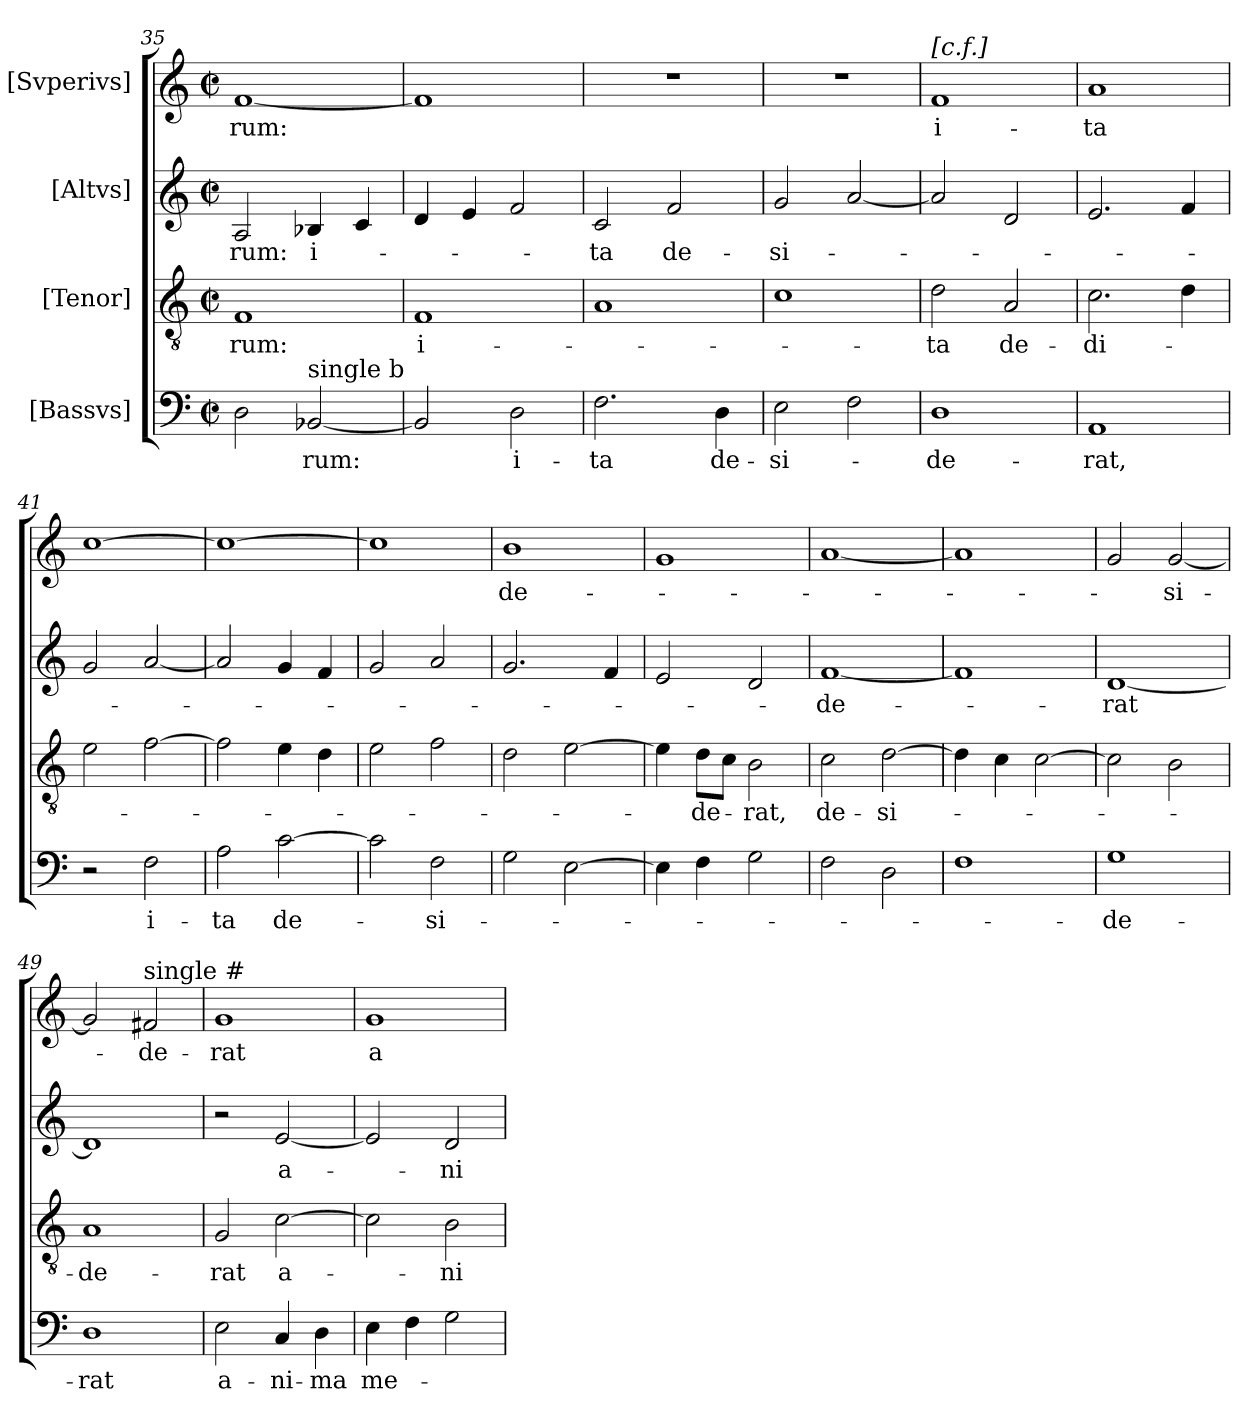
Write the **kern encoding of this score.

**kern	**text	**kern	**text	**kern	**text	**kern	**text
*part4	*part4	*part3	*part3	*part2	*part2	*part1	*part1
*staff4	*staff4	*staff3	*staff3	*staff2	*staff2	*staff1	*staff1
*I"[Bassvs]	*	*I"[Tenor]	*	*I"[Altvs]	*	*I"[Svperivs]	*
!!LO:PB:g=z
*clefF4	*	*clefGv2	*	*clefG2	*	*clefG2	*
*k[]	*	*k[]	*	*k[]	*	*k[]	*
*C:	*	*C:	*	*C:	*	*C:	*
*M2/2	*	*M2/2	*	*M2/2	*	*M2/2	*
*met(c|)	*	*met(c|)	*	*met(c|)	*	*met(c|)	*
=35	=35	=35	=35	=35	=35	=35	=35
!	!	!	!LO:LY:b	!	!LO:LY:b	!	!LO:LY:b
2D\	.	1F	-rum:	2A/	-rum:	[<1f	-rum:
!LO:TX:a:t=single b	!	!	!	!	!	!	!
!	!LO:LY:b	!	!	!	!LO:LY:b	!	!
[<2BB-/	-rum:	.	.	4B-X/	i-	.	.
.	.	.	.	4c/	.	.	.
=36	=36	=36	=36	=36	=36	=36	=36
!	!	!	!LO:LY:b	!	!	!	!
2BB-/]	.	1F	i-	4d/	.	1f]	.
.	.	.	.	4e/	.	.	.
!	!LO:LY:b	!	!	!	!	!	!
2D\	i-	.	.	2f/	.	.	.
=37	=37	=37	=37	=37	=37	=37	=37
!	!LO:LY:b	!	!	!	!LO:LY:b	!	!
2.F\	-ta	1A	.	2c/	-ta	1r	.
!	!	!	!	!	!LO:LY:b	!	!
.	.	.	.	2f/	de-	.	.
!	!LO:LY:b	!	!	!	!	!	!
4D\	de-	.	.	.	.	.	.
=38	=38	=38	=38	=38	=38	=38	=38
!	!LO:LY:b	!	!	!	!LO:LY:b	!	!
2E\	-si-	1c	.	2g/	-si-	1r	.
2F\	.	.	.	[<2a/	.	.	.
=39	=39	=39	=39	=39	=39	=39	=39
!	!	!	!	!	!	!LO:TX:a:t=[c.f.]	!
!	!LO:LY:b	!	!LO:LY:b	!	!	!	!LO:LY:b
1D	-de-	2d\	-ta	2a/]	.	1f	i-
!	!	!	!LO:LY:b	!	!	!	!
.	.	2A/	de-	2d/	.	.	.
=40	=40	=40	=40	=40	=40	=40	=40
!	!LO:LY:b	!	!LO:LY:b	!	!	!	!LO:LY:b
1AA	-rat,	2.c\	-di-	2.e/	.	1a	-ta
.	.	4d\	.	4f/	.	.	.
=41	=41	=41	=41	=41	=41	=41	=41
2r	.	2e\	.	2g/	.	[>1cc	.
!	!LO:LY:b	!	!	!	!	!	!
2F\	i-	[>2f\	.	[<2a/	.	.	.
=42	=42	=42	=42	=42	=42	=42	=42
!	!LO:LY:b	!	!	!	!	!	!
2A\	-ta	2f\]	.	2a/]	.	1cc_	.
!	!LO:LY:b	!	!	!	!	!	!
[>2c\	de-	4e\	.	4g/	.	.	.
.	.	4d\	.	4f/	.	.	.
!!LO:PB:g=z
=43	=43	=43	=43	=43	=43	=43	=43
2c\]	.	2e\	.	2g/	.	1cc]	.
!	!LO:LY:b	!	!	!	!	!	!
2F\	-si-	2f\	.	2a/	.	.	.
=44	=44	=44	=44	=44	=44	=44	=44
!	!	!	!	!	!	!	!LO:LY:b
2G\	.	2d\	.	2.g/	.	1b	de-
[>2E\	.	[>2e\	.	.	.	.	.
.	.	.	.	4f/	.	.	.
=45	=45	=45	=45	=45	=45	=45	=45
4E\]	.	4e\]	.	2e/	.	1g	.
!	!	!	!LO:LY:b	!	!	!	!
4F\	.	8d\L	-de-	.	.	.	.
.	.	8c\J	.	.	.	.	.
!	!	!	!LO:LY:b	!	!	!	!
2G\	.	2B\	-rat,	2d/	.	.	.
=46	=46	=46	=46	=46	=46	=46	=46
!	!	!	!LO:LY:b	!	!LO:LY:b	!	!
2F\	.	2c\	de-	[<1f	-de-	[<1a	.
!	!	!	!LO:LY:b	!	!	!	!
2D\	.	[>2d\	-si-	.	.	.	.
=47	=47	=47	=47	=47	=47	=47	=47
1F	.	4d\]	.	1f]	.	1a]	.
.	.	4c\	.	.	.	.	.
.	.	[>2c\	.	.	.	.	.
=48	=48	=48	=48	=48	=48	=48	=48
!	!LO:LY:b	!	!	!	!LO:LY:b	!	!
1G	-de-	2c\]	.	[<1d	-rat	2g/	.
!	!	!	!	!	!	!	!LO:LY:b
.	.	2B\	.	.	.	[<2g/	-si-
=49	=49	=49	=49	=49	=49	=49	=49
!	!LO:LY:b	!	!LO:LY:b	!	!	!	!
1D	-rat	1A	-de-	1d]	.	2g/]	.
!	!	!	!	!	!	!LO:TX:a:t=single #	!
!	!	!	!	!	!	!	!LO:LY:b
.	.	.	.	.	.	2f#/	-de-
=50	=50	=50	=50	=50	=50	=50	=50
!	!LO:LY:b	!	!LO:LY:b	!	!	!	!LO:LY:b
2E\	a-	2G/	-rat	2r	.	1g	-rat
!	!LO:LY:b	!	!LO:LY:b	!	!LO:LY:b	!	!
4C/	-ni-	[<2c\	a-	[<2e/	a-	.	.
!	!LO:LY:b	!	!	!	!	!	!
4D\	-ma	.	.	.	.	.	.
!!LO:LB:g=z
=51	=51	=51	=51	=51	=51	=51	=51
!	!LO:LY:b	!	!	!	!	!	!LO:LY:b
4E\	me-	2c\]	.	2e/]	.	1g	a-
4F\	.	.	.	.	.	.	.
!	!	!	!LO:LY:b	!	!LO:LY:b	!	!
2G\	.	2B\	-ni-	2d/	-ni-	.	.
=	=	=	=	=	=	=	=
*-	*-	*-	*-	*-	*-	*-	*-
